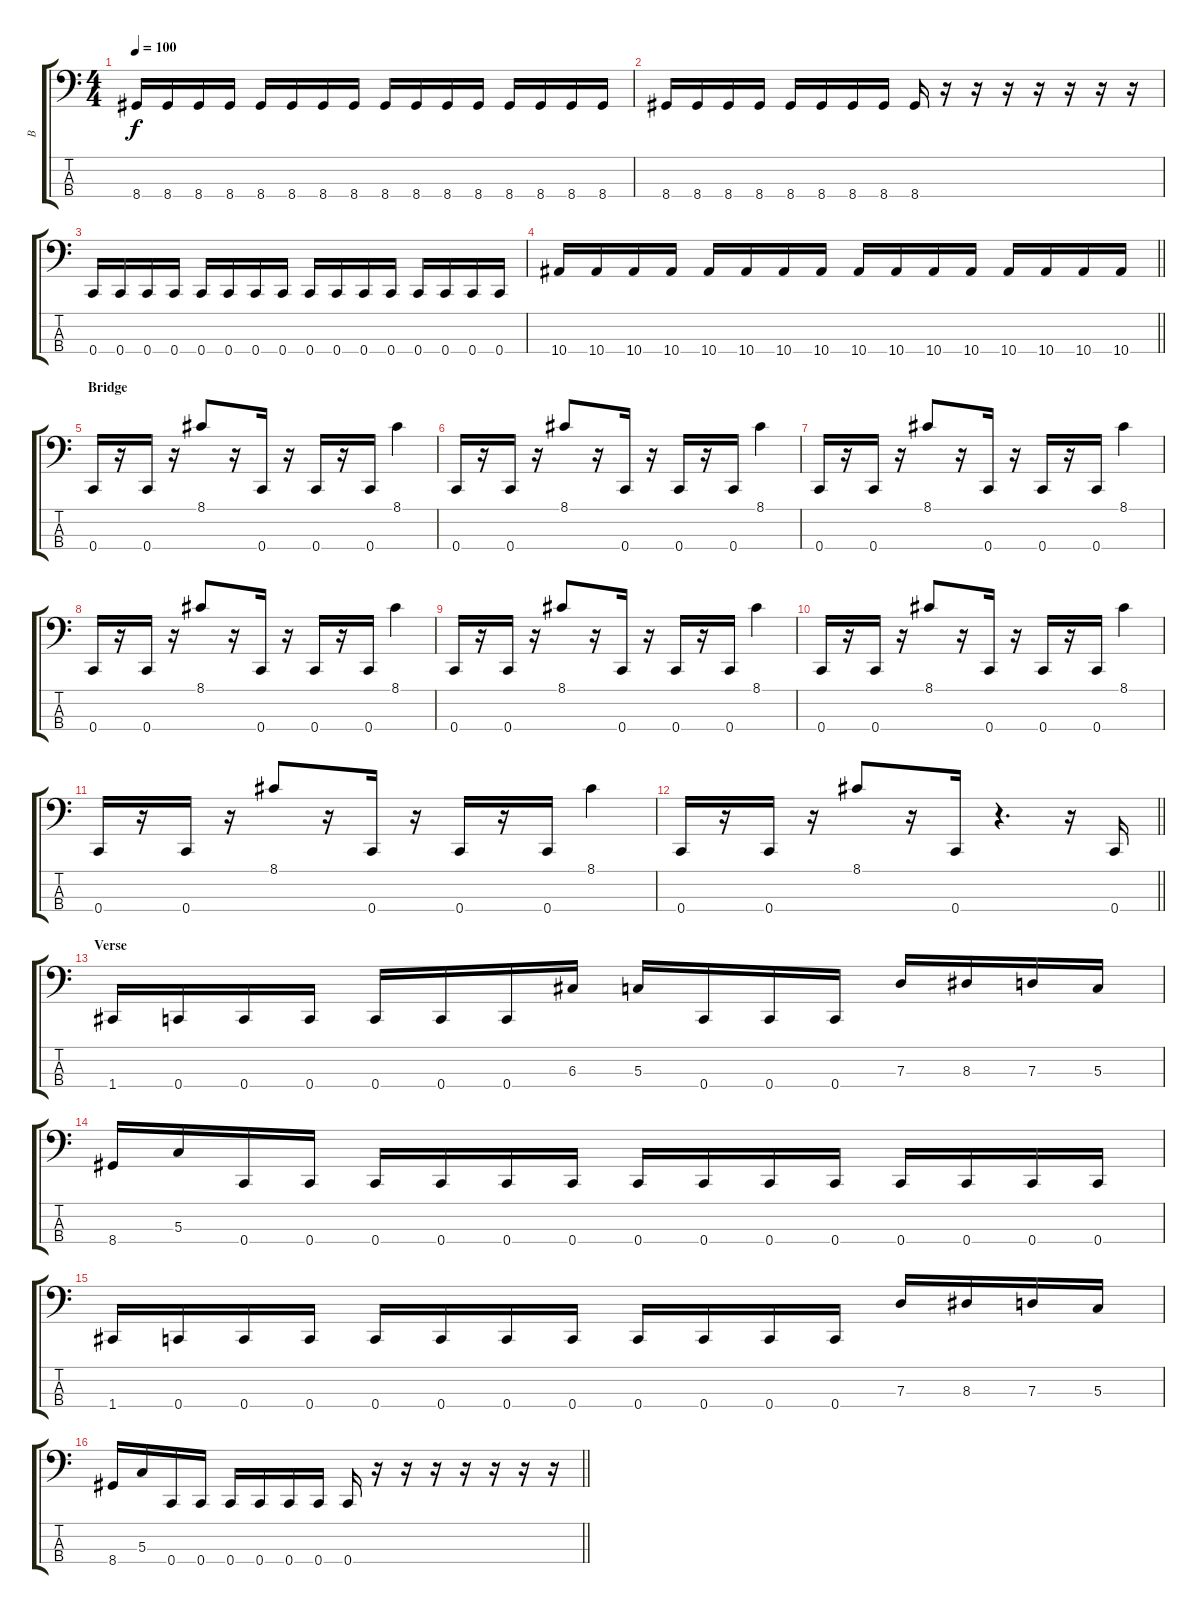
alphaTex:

\track ("B" "B") {instrument electricbassfinger}
\staff {score tabs}
\tuning (F2 C2 G1 C1) {hide}
\ts (4 4)
\tempo 100
\clef f4
\ks c
8.4.16{dy f} 8.4.16 8.4.16 8.4.16 8.4.16 8.4.16 8.4.16 8.4.16 8.4.16 8.4.16 8.4.16 8.4.16 8.4.16 8.4.16 8.4.16 8.4.16 |
8.4.16 8.4.16 8.4.16 8.4.16 8.4.16 8.4.16 8.4.16 8.4.16 8.4.16 r.16 r.16 r.16 r.16 r.16 r.16 r.16 |
0.4.16 0.4.16 0.4.16 0.4.16 0.4.16 0.4.16 0.4.16 0.4.16 0.4.16 0.4.16 0.4.16 0.4.16 0.4.16 0.4.16 0.4.16 0.4.16 |
\barLineRight lightlight
10.4.16 10.4.16 10.4.16 10.4.16 10.4.16 10.4.16 10.4.16 10.4.16 10.4.16 10.4.16 10.4.16 10.4.16 10.4.16 10.4.16 10.4.16 10.4.16 |
\section ("" "Bridge")
0.4.16 r.16 0.4.16 r.16 8.1.8 r.16 0.4.16 r.16 0.4.16 r.16 0.4.16 8.1.4 |
0.4.16 r.16 0.4.16 r.16 8.1.8 r.16 0.4.16 r.16 0.4.16 r.16 0.4.16 8.1.4 |
0.4.16 r.16 0.4.16 r.16 8.1.8 r.16 0.4.16 r.16 0.4.16 r.16 0.4.16 8.1.4 |
0.4.16 r.16 0.4.16 r.16 8.1.8 r.16 0.4.16 r.16 0.4.16 r.16 0.4.16 8.1.4 |
0.4.16 r.16 0.4.16 r.16 8.1.8 r.16 0.4.16 r.16 0.4.16 r.16 0.4.16 8.1.4 |
0.4.16 r.16 0.4.16 r.16 8.1.8 r.16 0.4.16 r.16 0.4.16 r.16 0.4.16 8.1.4 |
0.4.16 r.16 0.4.16 r.16 8.1.8 r.16 0.4.16 r.16 0.4.16 r.16 0.4.16 8.1.4 |
\barLineRight lightlight
0.4.16 r.16 0.4.16 r.16 8.1.8 r.16 0.4.16 r.4{d} r.16 0.4.16 |
\section ("" "Verse")
1.4.16 0.4.16 0.4.16 0.4.16 0.4.16 0.4.16 0.4.16 6.3.16 5.3.16 0.4.16 0.4.16 0.4.16 7.3.16 8.3.16 7.3.16 5.3.16 |
8.4.16 5.3.16 0.4.16 0.4.16 0.4.16 0.4.16 0.4.16 0.4.16 0.4.16 0.4.16 0.4.16 0.4.16 0.4.16 0.4.16 0.4.16 0.4.16 |
1.4.16 0.4.16 0.4.16 0.4.16 0.4.16 0.4.16 0.4.16 0.4.16 0.4.16 0.4.16 0.4.16 0.4.16 7.3.16 8.3.16 7.3.16 5.3.16 |
\barLineRight lightlight
8.4.16 5.3.16 0.4.16 0.4.16 0.4.16 0.4.16 0.4.16 0.4.16 0.4.16 r.16 r.16 r.16 r.16 r.16 r.16 r.16
